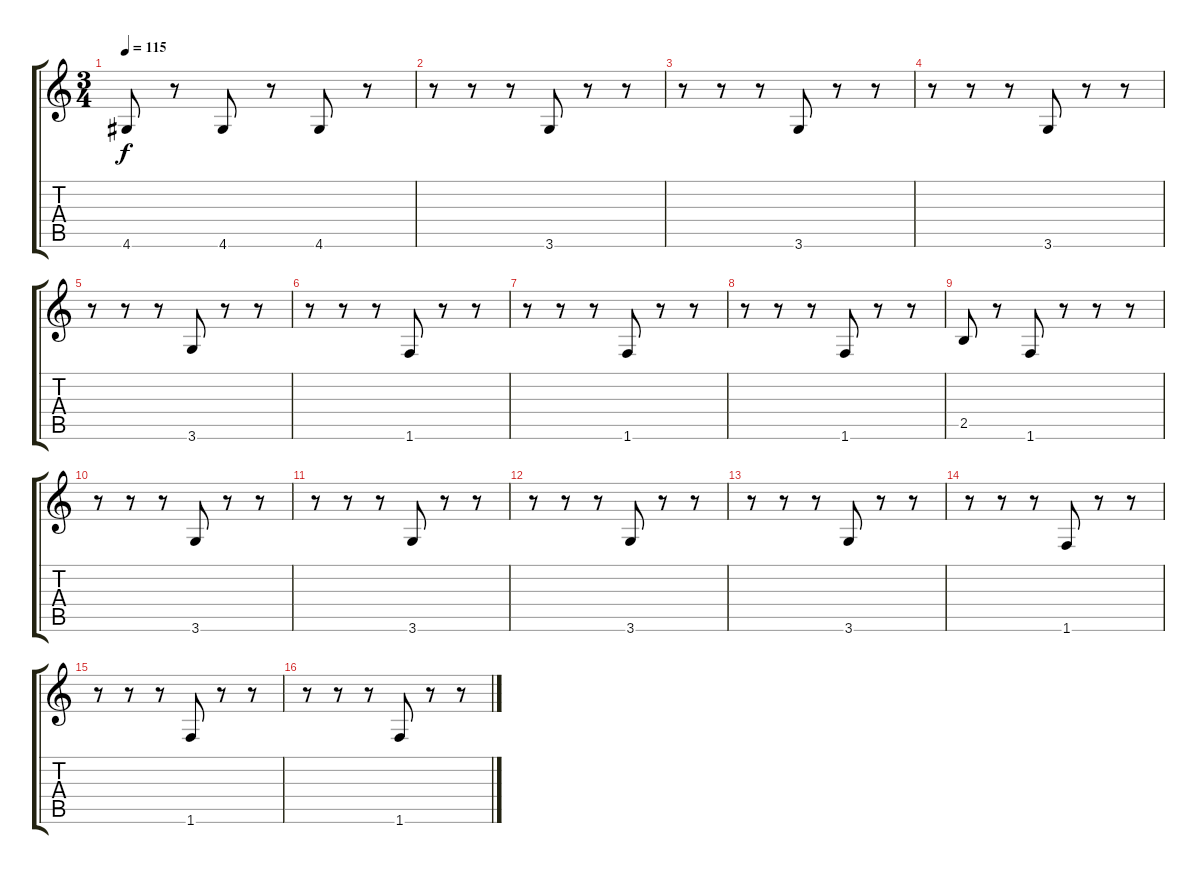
\track "" {instrument slapbass2}
\staff {score tabs}
\tuning (E4 B3 G3 D3 A2 E2) {hide}
\ts (3 4)
\tempo 115
\clef g2
\ks c
4.6.8{dy f} r.8 4.6.8 r.8 4.6.8 r.8 |
r.8 r.8 r.8 3.6.8 r.8 r.8 |
r.8 r.8 r.8 3.6.8 r.8 r.8 |
r.8 r.8 r.8 3.6.8 r.8 r.8 |
r.8 r.8 r.8 3.6.8 r.8 r.8 |
r.8 r.8 r.8 1.6.8 r.8 r.8 |
r.8 r.8 r.8 1.6.8 r.8 r.8 |
r.8 r.8 r.8 1.6.8 r.8 r.8 |
2.5.8 r.8 1.6.8 r.8 r.8 r.8 |
r.8 r.8 r.8 3.6.8 r.8 r.8 |
r.8 r.8 r.8 3.6.8 r.8 r.8 |
r.8 r.8 r.8 3.6.8 r.8 r.8 |
r.8 r.8 r.8 3.6.8 r.8 r.8 |
r.8 r.8 r.8 1.6.8 r.8 r.8 |
r.8 r.8 r.8 1.6.8 r.8 r.8 |
r.8 r.8 r.8 1.6.8 r.8 r.8
